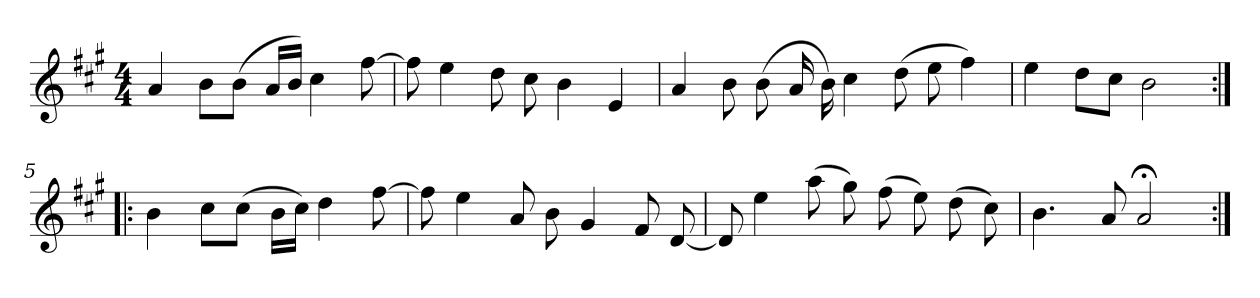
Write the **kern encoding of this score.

**kern
*part1
*staff1
*clefG2
*k[f#c#g#]
*A:
*M4/4
*MM120
=1
4a
8b\L
(8b\J
16a/LL
16b/JJ)
4cc#
[8ff#
=2
8ff#]
4ee
8dd
8cc#
4b
4e
=3
4a
8b
(8b
16a
16b)
4cc#
(8dd
8ee
4ff#)
=4
4ee
8dd\L
8cc#\J
2b
=5:|!|:
4b
8cc#\L
(8cc#\J
16b\LL
16cc#\JJ)
4dd
[8ff#
=6
8ff#]
4ee
8a
8b
4g#
8f#
[8d
=7
8d]
4ee
(8aa
8gg#)
(8ff#
8ee)
(8dd
8cc#)
=8
4.b
8a
2a;<
=:|!
*-
